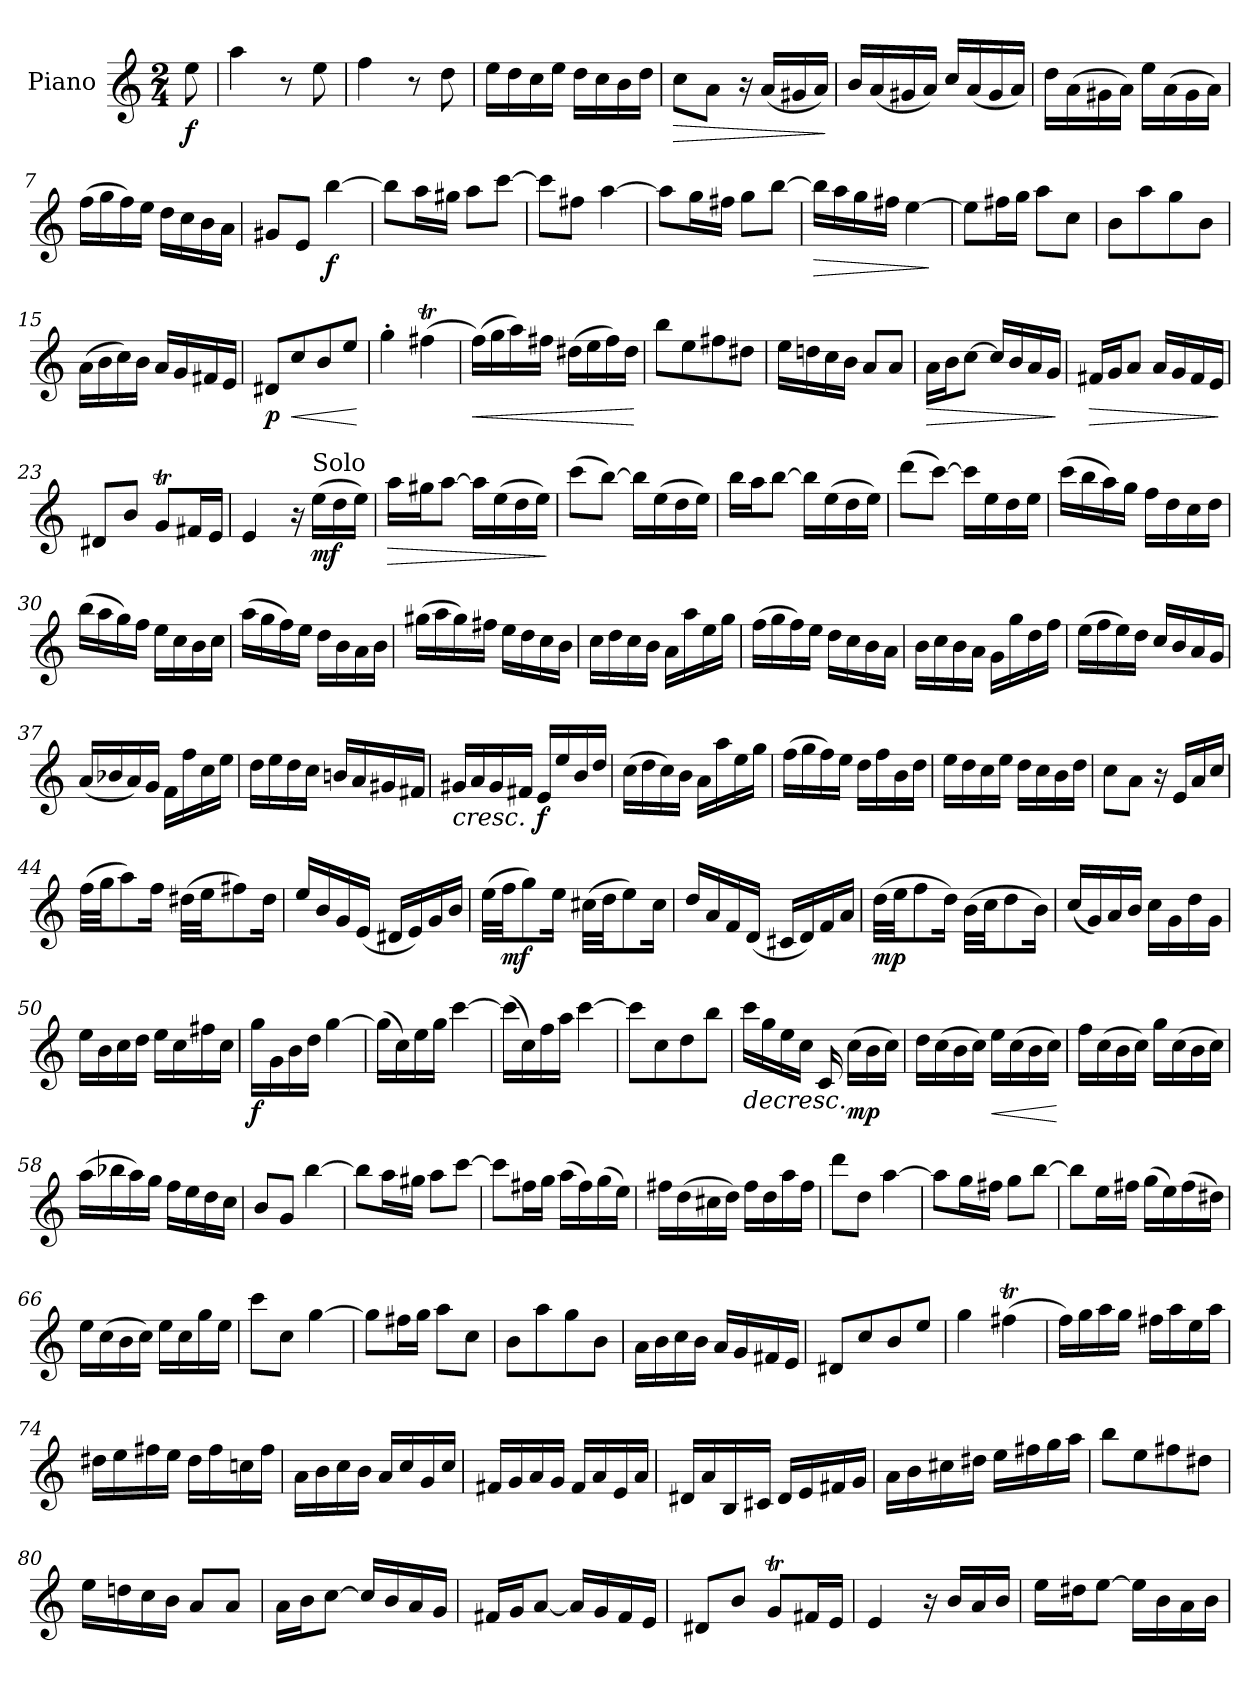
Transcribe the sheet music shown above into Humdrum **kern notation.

**kern	**dynam
*part1	*part1
*staff1	*staff1
*I"Piano	*
*I'Pno.	*
*clefG2	*
*k[]	*
*M2/4	*
=	=
!	!LO:DY:b
8ee\	f
=1	=1
4aa\	.
8r	.
8ee\	.
=2	=2
4ff\	.
8r	.
8dd\	.
=3	=3
16ee\LL	.
16dd\	.
16cc\	.
16ee\JJ	.
16dd\LL	.
16cc\	.
16b\	.
16dd\JJ	.
=4	=4
!	!LO:HP:b
8cc\L	>
8a\J	.
16r	.
(16a/LL	.
16g#X/	.
16a/JJ)	.
.	]
=5	=5
16b/LL	.
(16a/	.
16g#X/	.
16a/JJ)	.
16cc/LL	.
(16a/	.
16g#/	.
16a/JJ)	.
=6	=6
16dd\LL	.
(16a\	.
16g#X\	.
16a\JJ)	.
16ee\LL	.
(16a\	.
16g#\	.
16a\JJ)	.
!!LO:LB:g=z
=7	=7
(16ff\LL	.
16gg\	.
16ff\)	.
16ee\JJ	.
16dd\LL	.
16cc\	.
16b\	.
16a\JJ	.
=8	=8
8g#X/L	.
8e/J	.
!	!LO:DY:b
[4bb\	f
=9	=9
8bb\L]	.
16aa\L	.
16gg#X\JJ	.
8aa\L	.
[8ccc\J	.
=10	=10
8ccc\L]	.
8ff#X\J	.
[4aa\	.
=11	=11
8aa\L]	.
16gg\L	.
16ff#X\JJ	.
8gg\L	.
[8bb\J	.
=12	=12
!	!LO:HP:b
16bb\LL]	>
16aa\	.
16gg\	.
16ff#X\JJ	.
[4ee\	.
.	]
=13	=13
8ee\L]	.
16ff#X\L	.
16gg\JJ	.
8aa\L	.
8cc\J	.
=14	=14
8b\L	.
8aa\	.
8gg\	.
8b\J	.
!!LO:LB:g=z
=15	=15
(16a\LL	.
16b\	.
16cc\)	.
16b\JJ	.
16a/LL	.
16g/	.
16f#X/	.
16e/JJ	.
=16	=16
!	!LO:DY:b
8d#X/L	p
!	!LO:HP:b
8cc/	<
8b/	.
8ee/J	.
.	[
=17	=17
4gg'\	.
(4ff#Xt\	.
=18	=18
!	!LO:HP:b
(16ff\LL)	<
16gg\	.
16aa\)	.
16ff#X\JJ	.
(16dd#X\LL	.
16ee\	.
16ff#\)	.
16dd#\JJ	.
.	[
=19	=19
8bb\L	.
8ee\	.
8ff#X\	.
8dd#X\J	.
=20	=20
16ee\LL	.
16ddn\	.
16cc\	.
16b\JJ	.
8a/L	.
8a/J	.
=21	=21
!	!LO:HP:b
16a\LL	>
16b\J	.
[8cc\J	.
16cc/LL]	.
16b/	.
16a/	.
16g/JJ	.
.	]
!!LO:LB:g=z
=22	=22
!	!LO:HP:b
16f#X/LL	>
16g/J	.
8a/J	.
16a/LL	.
16g/	.
16f#/	.
16e/JJ	.
.	]
=23	=23
8d#X/L	.
8b/J	.
8gT/L	.
16f#X/L	.
16e/JJ	.
=24	=24
4e/	.
16r	.
!LO:TX:a:t=Solo	!
!	!LO:DY:b
(16ee\LL	mf
16dd\	.
16ee\JJ)	.
=25	=25
!	!LO:HP:b
16aa\LL	>
16gg#X\J	.
[8aa\J	.
16aa\LL]	.
(16ee\	.
16dd\	.
16ee\JJ)	.
.	]
=26	=26
(8ccc\L	.
[8bb\J)	.
16bb\LL]	.
(16ee\	.
16dd\	.
16ee\JJ)	.
=27	=27
16bb\LL	.
16aa\J	.
[8bb\J	.
16bb\LL]	.
(16ee\	.
16dd\	.
16ee\JJ)	.
=28	=28
(8ddd\L	.
[8ccc\J)	.
16ccc\LL]	.
16ee\	.
16dd\	.
16ee\JJ	.
!!LO:LB:g=z
=29	=29
(16ccc\LL	.
16bb\	.
16aa\)	.
16gg\JJ	.
16ff\LL	.
16dd\	.
16cc\	.
16dd\JJ	.
=30	=30
(16bb\LL	.
16aa\	.
16gg\)	.
16ff\JJ	.
16ee\LL	.
16cc\	.
16b\	.
16cc\JJ	.
=31	=31
(16aa\LL	.
16gg\	.
16ff\)	.
16ee\JJ	.
16dd\LL	.
16b\	.
16a\	.
16b\JJ	.
=32	=32
(16gg#X\LL	.
16aa\	.
16gg#\)	.
16ff#X\JJ	.
16ee\LL	.
16dd\	.
16cc\	.
16b\JJ	.
=33	=33
16cc\LL	.
16dd\	.
16cc\	.
16b\JJ	.
16a\LL	.
16aa\	.
16ee\	.
16gg\JJ	.
=34	=34
(16ff\LL	.
16gg\	.
16ff\)	.
16ee\JJ	.
16dd\LL	.
16cc\	.
16b\	.
16a\JJ	.
!!LO:LB:g=z
=35	=35
16b\LL	.
16cc\	.
16b\	.
16a\JJ	.
16g\LL	.
16gg\	.
16dd\	.
16ff\JJ	.
=36	=36
(16ee\LL	.
16ff\	.
16ee\)	.
16dd\JJ	.
16cc/LL	.
16b/	.
16a/	.
16g/JJ	.
=37	=37
(16a/LL	.
16b-X/	.
16a/)	.
16g/JJ	.
16f\LL	.
16ff\	.
16cc\	.
16ee\JJ	.
=38	=38
16dd\LL	.
16ee\	.
16dd\	.
16cc\JJ	.
16bn/LL	.
16a/	.
16g#X/	.
16f#X/JJ	.
=39	=39
!	!LO:HP:b
16g#X/LL	<
16a/	.
16g#/	.
16f#X/JJ	.
!	!LO:DY:b
16e/LL	f
16ee/	.
16b/	.
16dd/JJ	.
.	[
=40	=40
(16cc\LL	.
16dd\	.
16cc\)	.
16b\JJ	.
16a\LL	.
16aa\	.
16ee\	.
16gg\JJ	.
!!LO:LB:g=z
=41	=41
(16ff\LL	.
16gg\	.
16ff\)	.
16ee\JJ	.
16dd\LL	.
16ff\	.
16b\	.
16dd\JJ	.
=42	=42
16ee\LL	.
16dd\	.
16cc\	.
16ee\JJ	.
16dd\LL	.
16cc\	.
16b\	.
16dd\JJ	.
=43	=43
8cc\L	.
8a\J	.
16r	.
16e/LL	.
16a/	.
16cc/JJ	.
=44	=44
(32ff\LLL	.
32gg\JJ	.
8aa\)	.
16ff\Jk	.
(32dd#X\LLL	.
32ee\JJ	.
8ff#X\)	.
16dd#\Jk	.
=45	=45
16ee/LL	.
16b/	.
16g/	.
(16e/JJ	.
16d#X/LL	.
16e/)	.
16g/	.
16b/JJ	.
=46	=46
(32ee\LLL	.
!	!LO:DY:b
32ff\JJ	mf
8gg\)	.
16ee\Jk	.
(32cc#X\LLL	.
32dd\JJ	.
8ee\)	.
16cc#\Jk	.
!!LO:LB:g=z
=47	=47
16dd/LL	.
16a/	.
16f/	.
(16d/JJ	.
16c#X/LL	.
16d/)	.
16f/	.
16a/JJ	.
=48	=48
!	!LO:DY:b
(32dd\LLL	mp
32ee\JJ	.
8ff\	.
16dd\Jk)	.
(32b\LLL	.
32cc\JJ	.
8dd\	.
16b\Jk)	.
=49	=49
(16cc/LL	.
16g/)	.
16a/	.
16b/JJ	.
16cc\LL	.
16g\	.
16dd\	.
16g\JJ	.
=50	=50
16ee\LL	.
16b\	.
16cc\	.
16dd\JJ	.
16ee\LL	.
16cc\	.
16ff#X\	.
16cc\JJ	.
=51	=51
!	!LO:DY:b
16gg\LL	f
16g\	.
16b\	.
16dd\JJ	.
[4gg\	.
=52	=52
(16gg\LL]	.
16cc\)	.
16ee\	.
16gg\JJ	.
[4ccc\	.
=53	=53
(16ccc\LL]	.
16cc\)	.
16ff\	.
16aa\JJ	.
[4ccc\	.
!!LO:LB:g=z
=54	=54
8ccc\L]	.
8cc\	.
8dd\	.
8bb\J	.
=55	=55
!	!LO:HP:b
16ccc\LL	>
16gg\	.
16ee\	.
16cc\JJ	.
16c/	.
!	!LO:DY:b
(16cc\LL	mp
16b\	.
16cc\JJ)	.
.	]
=56	=56
16dd\LL	.
(16cc\	.
16b\	.
16cc\JJ)	.
!	!LO:HP:b
16ee\LL	<
(16cc\	.
16b\	.
16cc\JJ)	.
.	[
=57	=57
16ff\LL	.
(16cc\	.
16b\	.
16cc\JJ)	.
16gg\LL	.
(16cc\	.
16b\	.
16cc\JJ)	.
=58	=58
(16aa\LL	.
16bb-X\	.
16aa\)	.
16gg\JJ	.
16ff\LL	.
16ee\	.
16dd\	.
16cc\JJ	.
=59	=59
8b/L	.
8g/J	.
[4bb\	.
=60	=60
8bb\L]	.
16aa\L	.
16gg#X\JJ	.
8aa\L	.
[8ccc\J	.
!!LO:LB:g=z
=61	=61
8ccc\L]	.
16ff#X\L	.
16gg\JJ	.
(16aa\LL	.
16ff#\)	.
(16gg\	.
16ee\JJ)	.
=62	=62
16ff#X\LL	.
(16dd\	.
16cc#X\	.
16dd\JJ)	.
16ff#\LL	.
16dd\	.
16aa\	.
16ff#\JJ	.
=63	=63
8ddd\L	.
8dd\J	.
[4aa\	.
=64	=64
8aa\L]	.
16gg\L	.
16ff#X\JJ	.
8gg\L	.
[8bb\J	.
=65	=65
8bb\L]	.
16ee\L	.
16ff#X\JJ	.
(16gg\LL	.
16ee\)	.
(16ff#\	.
16dd#X\JJ)	.
=66	=66
16ee\LL	.
(16cc\	.
16b\	.
16cc\JJ)	.
16ee\LL	.
16cc\	.
16gg\	.
16ee\JJ	.
=67	=67
8ccc\L	.
8cc\J	.
[4gg\	.
=68	=68
8gg\L]	.
16ff#X\L	.
16gg\JJ	.
8aa\L	.
8cc\J	.
!!LO:LB:g=z
=69	=69
8b\L	.
8aa\	.
8gg\	.
8b\J	.
=70	=70
16a\LL	.
16b\	.
16cc\	.
16b\JJ	.
16a/LL	.
16g/	.
16f#X/	.
16e/JJ	.
=71	=71
8d#X/L	.
8cc/	.
8b/	.
8ee/J	.
=72	=72
4gg\	.
(4ff#Xt\	.
=73	=73
16ff\LL)	.
16gg\	.
16aa\	.
16gg\JJ	.
16ff#X\LL	.
16aa\	.
16ee\	.
16aa\JJ	.
=74	=74
16dd#X\LL	.
16ee\	.
16ff#X\	.
16ee\JJ	.
16dd#\LL	.
16ff#\	.
16ccn\	.
16ff#\JJ	.
=75	=75
16a\LL	.
16b\	.
16cc\	.
16b\JJ	.
16a/LL	.
16cc/	.
16g/	.
16cc/JJ	.
!!LO:LB:g=z
=76	=76
16f#X/LL	.
16g/	.
16a/	.
16g/JJ	.
16f#/LL	.
16a/	.
16e/	.
16a/JJ	.
=77	=77
16d#X/LL	.
16a/	.
16B/	.
16c#X/JJ	.
16d#/LL	.
16e/	.
16f#X/	.
16g/JJ	.
=78	=78
16a\LL	.
16b\	.
16cc#X\	.
16dd#X\JJ	.
16ee\LL	.
16ff#X\	.
16gg\	.
16aa\JJ	.
=79	=79
8bb\L	.
8ee\	.
8ff#X\	.
8dd#X\J	.
=80	=80
16ee\LL	.
16ddn\	.
16cc\	.
16b\JJ	.
8a/L	.
8a/J	.
=81	=81
16a\LL	.
16b\J	.
[8cc\J	.
16cc/LL]	.
16b/	.
16a/	.
16g/JJ	.
!!LO:PB:g=z
=82	=82
16f#X/LL	.
16g/J	.
[8a/J	.
16a/LL]	.
16g/	.
16f#/	.
16e/JJ	.
=83	=83
8d#X/L	.
8b/J	.
8gT/L	.
16f#X/L	.
16e/JJ	.
=84	=84
4e/	.
16r	.
16b/LL	.
16a/	.
16b/JJ	.
=85	=85
16ee\LL	.
16dd#X\J	.
[8ee\J	.
16ee\LL]	.
16b\	.
16a\	.
16b\JJ	.
=	=
*-	*-
